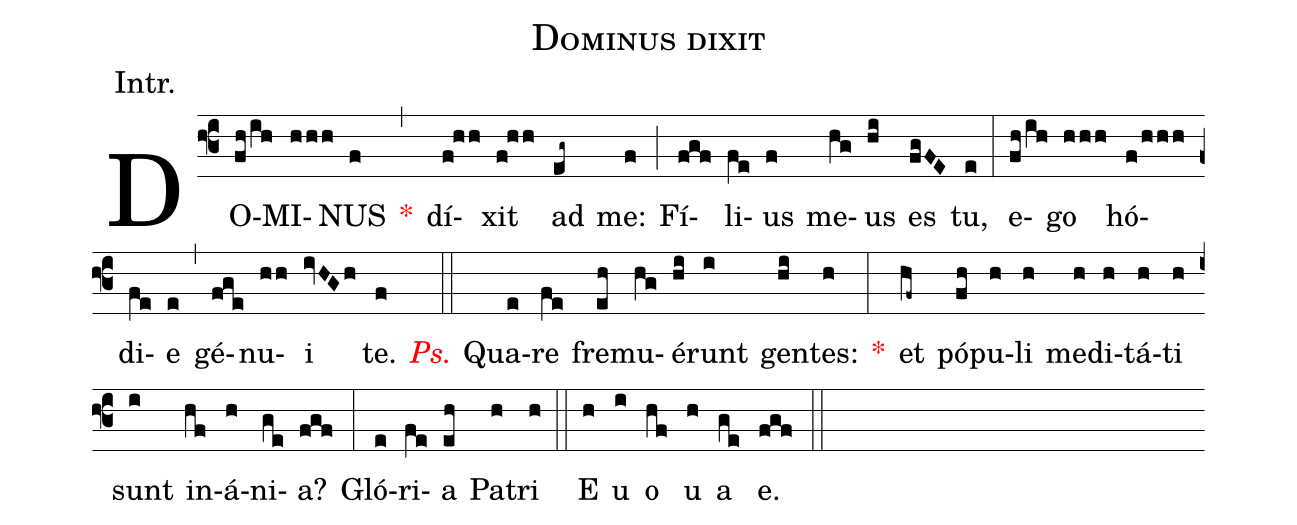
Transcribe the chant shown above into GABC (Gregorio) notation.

name:Dominus dixit;
annotation:Intr.;
mode:II.;
office-part:Introit;
%%
(f3) DO(fh/ih)MI(hhh)NUS(f) <v>\red{*}</v>(,) dí(f!hh)xit(f!hh) ad(eg~) me:(f) (;) Fí(fgf)li(fe)us(f) me(hg)us(hi) es(fgFE) tu,(e) (:) e(fh/ih)go(hhh) hó(f/hhh)di(fe)e(e) (,) gé(fge)nu(hh)i(ivHGh) te.(f) (::) <v>\redit{Ps.}</v> Qua(e)re(fe) fre(eh)mu(hg)é(hi)runt(i) gen(hi)tes:(h) <v>\red{*}</v>(:) et(hf~) pó(fh)pu(h)li(h) me(h)di(h)tá(h)ti(h) sunt(i) in(hf)á(h)ni(ge)a?(fgf) (:) Gló(e)ri(fe)a(eh) Pa(h)tri(h) (::) E(h) u(i) o(hf) u(h) a(ge) e.(fgf) (::)
